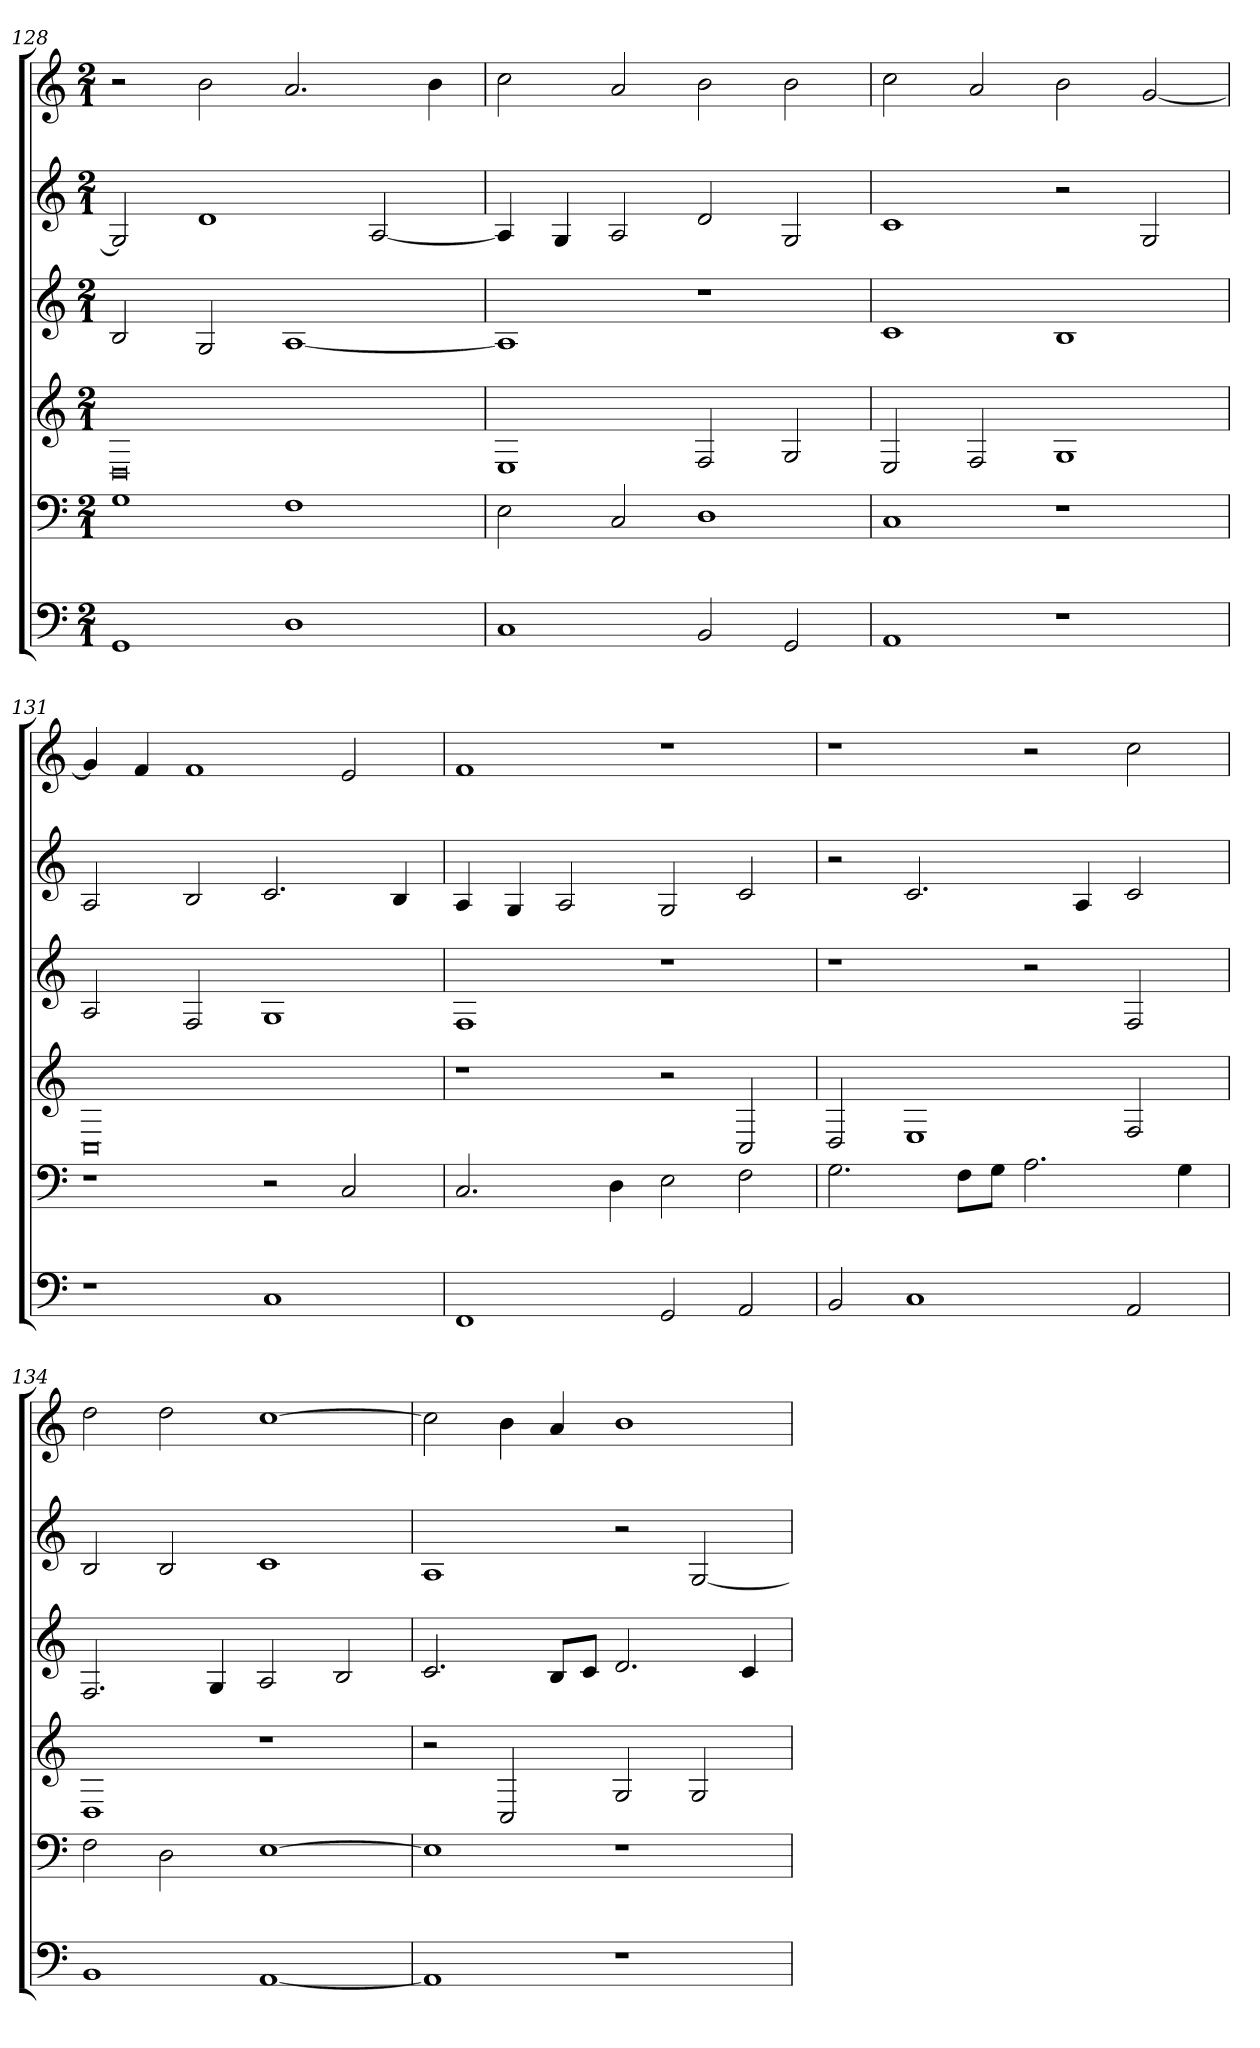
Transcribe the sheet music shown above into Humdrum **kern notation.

**kern	**kern	**kern	**kern	**kern	**kern
*part6	*part5	*part4	*part3	*part2	*part1
*staff6	*staff5	*staff4	*staff3	*staff2	*staff1
*clefF4	*clefF4	*clefG2	*clefG2	*clefG2	*clefG2
*M2/1	*M2/1	*M2/1	*M2/1	*M2/1	*M2/1
=128	=128	=128	=128	=128	=128
1GG	1G	0D	2B	2G]	2r
.	.	.	2G	1d	2b
1D	1F	.	[1A	.	2.a
.	.	.	.	[2A	.
.	.	.	.	.	4b
=129	=129	=129	=129	=129	=129
1C	2E	1E	1A]	4A]	2cc
.	.	.	.	4G	.
.	2C	.	.	2A	2a
2BB	1D	2F	1r	2d	2b
2GG	.	2G	.	2G	2b
=130	=130	=130	=130	=130	=130
1AA	1C	2E	1c	1c	2cc
.	.	2F	.	.	2a
1r	1r	1G	1B	2r	2b
.	.	.	.	2G	[2g
=131	=131	=131	=131	=131	=131
1r	1r	0C	2A	2A	4g]
.	.	.	.	.	4f
.	.	.	2F	2B	1f
1C	2r	.	1G	2.c	.
.	2C	.	.	.	2e
.	.	.	.	4B	.
=132	=132	=132	=132	=132	=132
1FF	2.C	1r	1F	4A	1f
.	.	.	.	4G	.
.	.	.	.	2A	.
.	4D	.	.	.	.
2GG	2E	2r	1r	2G	1r
2AA	2F	2C	.	2c	.
=133	=133	=133	=133	=133	=133
2BB	2.G	2D	1r	2r	1r
1C	.	1E	.	2.c	.
.	8FL	.	.	.	.
.	8GJ	.	.	.	.
.	2.A	.	2r	.	2r
.	.	.	.	4A	.
2AA	.	2F	2F	2c	2cc
.	4G	.	.	.	.
=134	=134	=134	=134	=134	=134
1BB	2F	1D	2.F	2B	2dd
.	2D	.	.	2B	2dd
.	.	.	4G	.	.
[1AA	[1E	1r	2A	1c	[1cc
.	.	.	2B	.	.
=135	=135	=135	=135	=135	=135
1AA]	1E]	2r	2.c	1A	2cc]
.	.	2C	.	.	4b
.	.	.	8BL	.	4a
.	.	.	8cJ	.	.
1r	1r	2G	2.d	2r	1b
.	.	2G	.	[2G	.
.	.	.	4c	.	.
=	=	=	=	=	=
*-	*-	*-	*-	*-	*-
